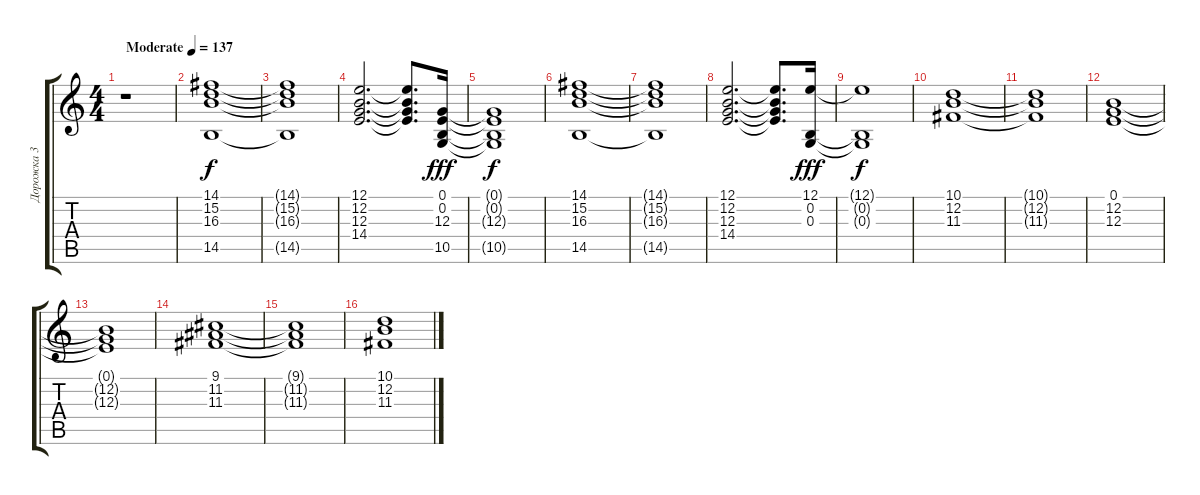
\track ("Дорожка 3" "Дорожка 3") {instrument synthstrings2}
\staff {score tabs}
\tuning (E4 B3 G3 D3 A2 E2) {hide}
\ts (4 4)
\tempo (137 "Moderate")
\clef g2
\ks c
r.1{dy f instrument synthstrings2} |
(14.1 15.2 16.3 14.5).1 |
(14.1{t} 15.2{t} 16.3{t} 14.5{t}).1 |
(12.1 12.2 12.3 14.4).2{d} (12.1{t} 12.2{t} 12.3{t} 14.4{t}).8{d} (0.1 0.2 12.3 10.5).16{dy fff} |
(0.1{t} 0.2{t} 12.3{t} 10.5{t}).1{dy f} |
(14.1 15.2 16.3 14.5).1 |
(14.1{t} 15.2{t} 16.3{t} 14.5{t}).1 |
(12.1 12.2 12.3 14.4).2{d} (12.1{t} 12.2{t} 12.3{t} 14.4{t}).8{d} (12.1 0.2 0.3).16{dy fff} |
(12.1{t} 0.2{t} 0.3{t}).1{dy f} |
(10.1 12.2 11.3).1 |
(10.1{t} 12.2{t} 11.3{t}).1 |
(0.1 12.2 12.3).1 |
(0.1{t} 12.2{t} 12.3{t}).1 |
(9.1 11.2 11.3).1 |
(9.1{t} 11.2{t} 11.3{t}).1 |
(10.1 12.2 11.3).1
